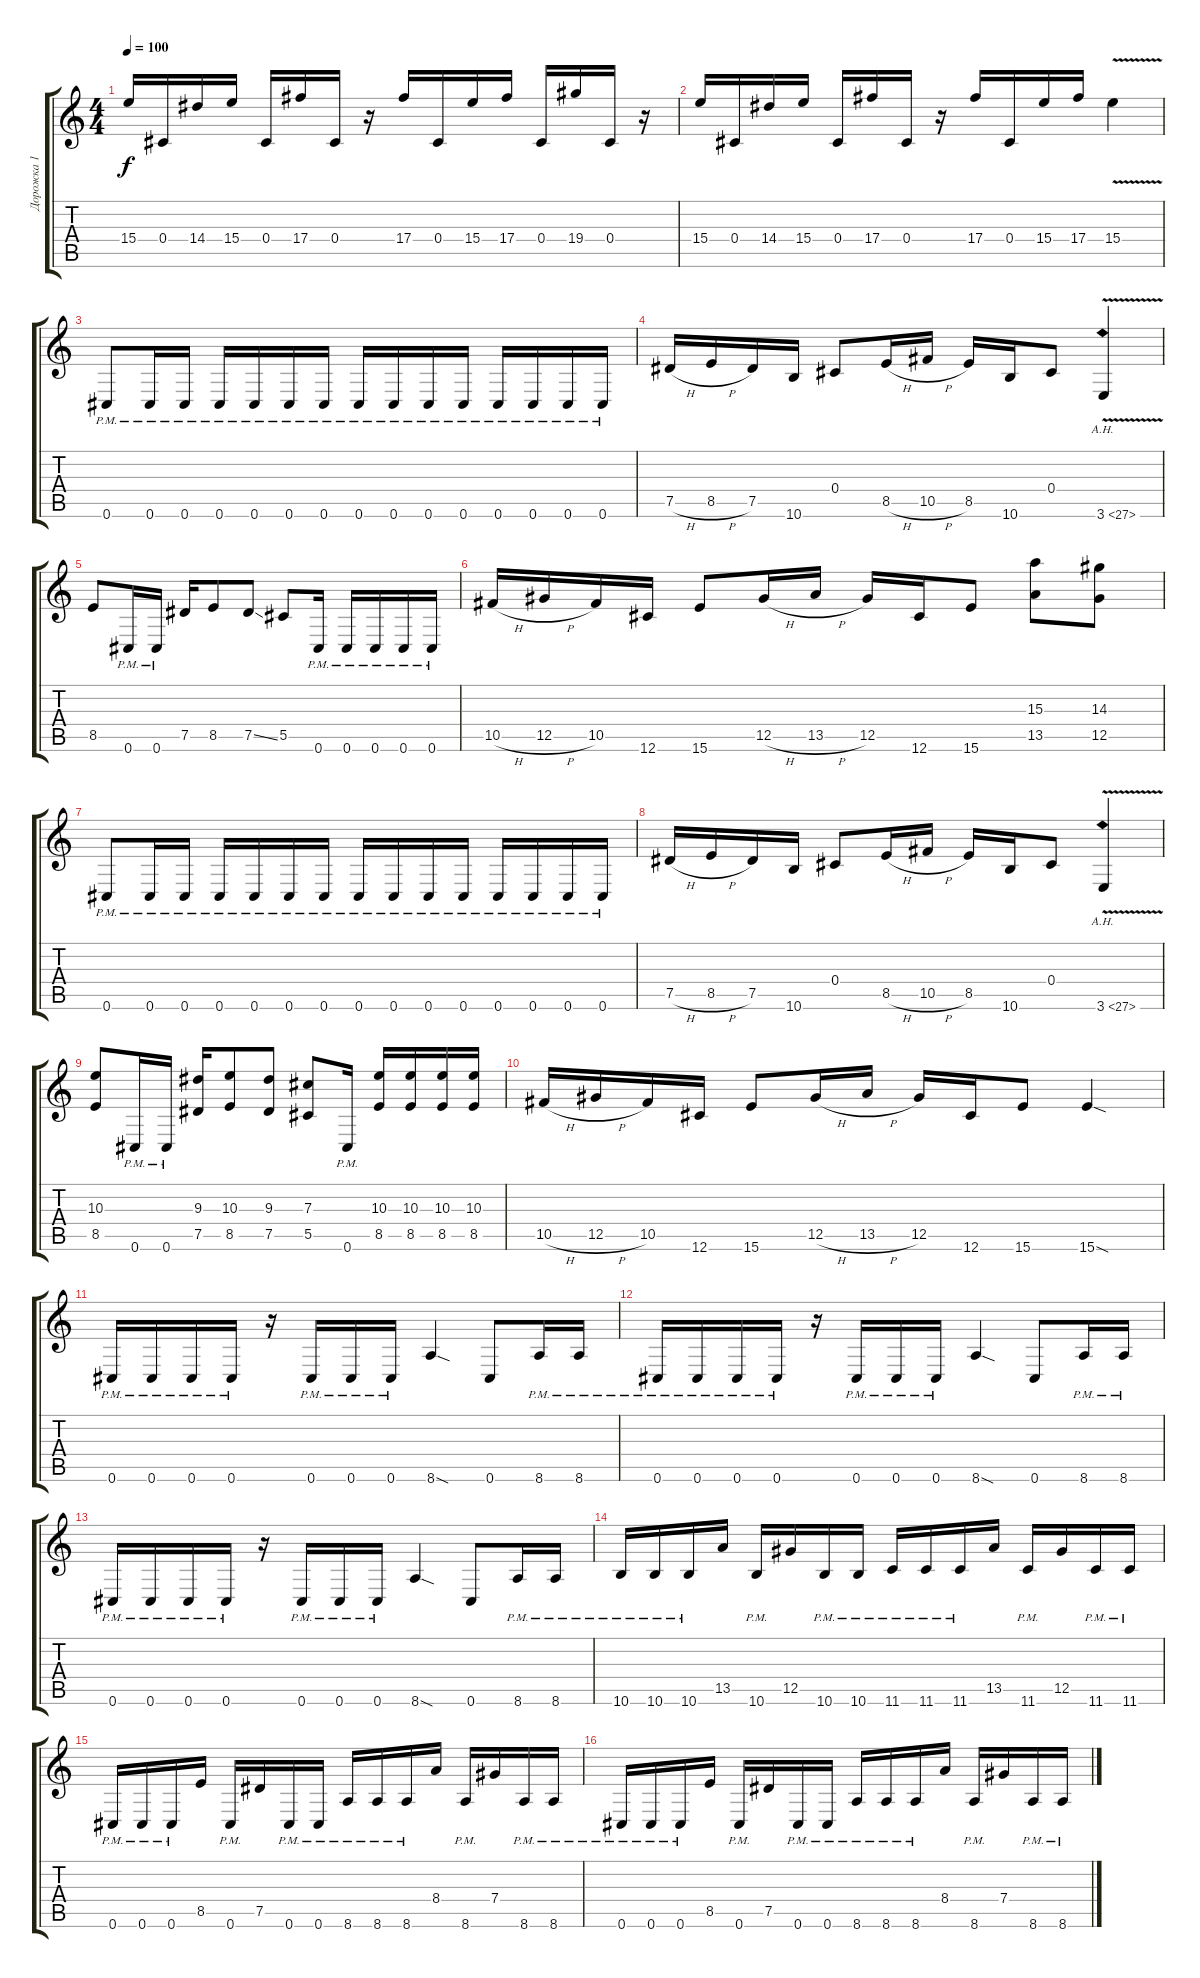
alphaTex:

\track ("Дорожка 1" "Дорожка 1") {instrument distortionguitar}
\staff {score tabs}
\tuning (Eb4 Bb3 Gb3 Db3 Ab2 Db2) {hide}
\ts (4 4)
\tempo 100
\clef g2
\ks c
15.4.16{dy f} 0.4.16 14.4.16 15.4.16 0.4.16 17.4.16 0.4.16 r.16 17.4.16 0.4.16 15.4.16 17.4.16 0.4.16 19.4.16 0.4.16 r.16 |
15.4.16 0.4.16 14.4.16 15.4.16 0.4.16 17.4.16 0.4.16 r.16 17.4.16 0.4.16 15.4.16 17.4.16 15.4{v}.4 |
0.6{pm}.8 0.6{pm}.16 0.6{pm}.16 0.6{pm}.16 0.6{pm}.16 0.6{pm}.16 0.6{pm}.16 0.6{pm}.16 0.6{pm}.16 0.6{pm}.16 0.6{pm}.16 0.6{pm}.16 0.6{pm}.16 0.6{pm}.16 0.6{pm}.16 |
7.5{h}.16 8.5{h}.16 7.5.16 10.6.16 0.4.8 8.5{h}.16 10.5{h}.16 8.5.16 10.6.16 0.4.8 3.6{ah 24 v}.4 |
8.5.8 0.6{pm}.16 0.6{pm}.16 7.5.16 8.5.8 7.5{ss}.8 5.5.8 0.6{pm}.16 0.6{pm}.16 0.6{pm}.16 0.6{pm}.16 0.6{pm}.16 |
10.5{h}.16 12.5{h}.16 10.5.16 12.6.16 15.6.8 12.5{h}.16 13.5{h}.16 12.5.16 12.6.16 15.6.8 (15.3 13.5).8 (14.3 12.5).8 |
0.6{pm}.8 0.6{pm}.16 0.6{pm}.16 0.6{pm}.16 0.6{pm}.16 0.6{pm}.16 0.6{pm}.16 0.6{pm}.16 0.6{pm}.16 0.6{pm}.16 0.6{pm}.16 0.6{pm}.16 0.6{pm}.16 0.6{pm}.16 0.6{pm}.16 |
7.5{h}.16 8.5{h}.16 7.5.16 10.6.16 0.4.8 8.5{h}.16 10.5{h}.16 8.5.16 10.6.16 0.4.8 3.6{ah 24 v}.4 |
(10.3 8.5).8 0.6{pm}.16 0.6{pm}.16 (9.3 7.5).16 (10.3 8.5).8 (9.3 7.5).8 (7.3 5.5).8 0.6{pm}.16 (10.3 8.5).16 (10.3 8.5).16 (10.3 8.5).16 (10.3 8.5).16 |
10.5{h}.16 12.5{h}.16 10.5.16 12.6.16 15.6.8 12.5{h}.16 13.5{h}.16 12.5.16 12.6.16 15.6.8 15.6{sod}.4 |
0.6{pm}.16 0.6{pm}.16 0.6{pm}.16 0.6{pm}.16 r.16 0.6{pm}.16 0.6{pm}.16 0.6{pm}.16 8.6{sod}.4 0.6.8 8.6{pm}.16 8.6{pm}.16 |
0.6{pm}.16 0.6{pm}.16 0.6{pm}.16 0.6{pm}.16 r.16 0.6{pm}.16 0.6{pm}.16 0.6{pm}.16 8.6{sod}.4 0.6.8 8.6{pm}.16 8.6{pm}.16 |
0.6{pm}.16 0.6{pm}.16 0.6{pm}.16 0.6{pm}.16 r.16 0.6{pm}.16 0.6{pm}.16 0.6{pm}.16 8.6{sod}.4 0.6.8 8.6{pm}.16 8.6{pm}.16 |
10.6{pm}.16 10.6{pm}.16 10.6{pm}.16 13.5.16 10.6{pm}.16 12.5.16 10.6{pm}.16 10.6{pm}.16 11.6{pm}.16 11.6{pm}.16 11.6{pm}.16 13.5.16 11.6{pm}.16 12.5.16 11.6{pm}.16 11.6{pm}.16 |
0.6{pm}.16 0.6{pm}.16 0.6{pm}.16 8.5.16 0.6{pm}.16 7.5.16 0.6{pm}.16 0.6{pm}.16 8.6{pm}.16 8.6{pm}.16 8.6{pm}.16 8.4.16 8.6{pm}.16 7.4.16 8.6{pm}.16 8.6{pm}.16 |
0.6{pm}.16 0.6{pm}.16 0.6{pm}.16 8.5.16 0.6{pm}.16 7.5.16 0.6{pm}.16 0.6{pm}.16 8.6{pm}.16 8.6{pm}.16 8.6{pm}.16 8.4.16 8.6{pm}.16 7.4.16 8.6{pm}.16 8.6{pm}.16
